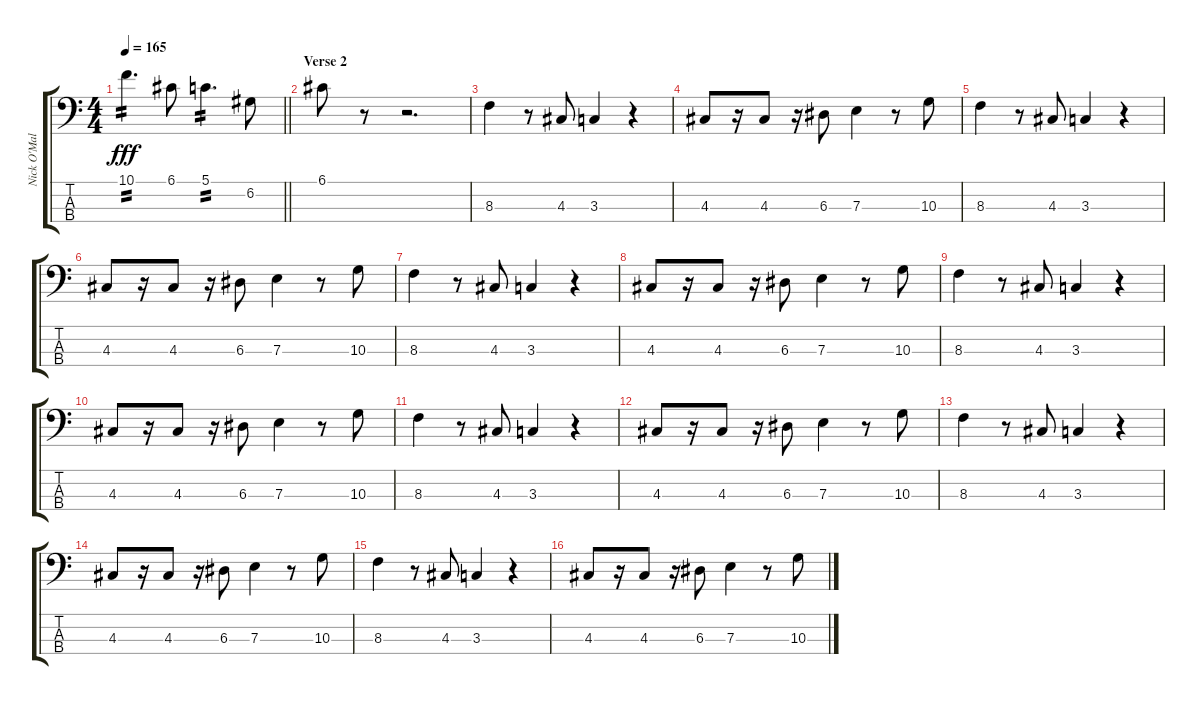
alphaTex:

\track ("Nick O'Malley (Bass)" "Nick O'Mal") {instrument electricbasspick}
\staff {score tabs}
\tuning (G2 D2 A1 E1) {hide}
\ts (4 4)
\tempo 165
\clef f4
\barLineRight lightlight
\ks c
10.1.4{d tp 2 dy fff} 6.1.8 5.1.4{d tp 2} 6.2.8 |
\section ("" "Verse 2")
6.1.8 r.8 r.2{d} |
8.3.4 r.8 4.3.8 3.3.4 r.4 |
4.3.8 r.16 4.3.8 r.16 6.3.8 7.3.4 r.8 10.3.8 |
8.3.4 r.8 4.3.8 3.3.4 r.4 |
4.3.8 r.16 4.3.8 r.16 6.3.8 7.3.4 r.8 10.3.8 |
8.3.4 r.8 4.3.8 3.3.4 r.4 |
4.3.8 r.16 4.3.8 r.16 6.3.8 7.3.4 r.8 10.3.8 |
8.3.4 r.8 4.3.8 3.3.4 r.4 |
4.3.8 r.16 4.3.8 r.16 6.3.8 7.3.4 r.8 10.3.8 |
8.3.4 r.8 4.3.8 3.3.4 r.4 |
4.3.8 r.16 4.3.8 r.16 6.3.8 7.3.4 r.8 10.3.8 |
8.3.4 r.8 4.3.8 3.3.4 r.4 |
4.3.8 r.16 4.3.8 r.16 6.3.8 7.3.4 r.8 10.3.8 |
8.3.4 r.8 4.3.8 3.3.4 r.4 |
4.3.8 r.16 4.3.8 r.16 6.3.8 7.3.4 r.8 10.3.8
